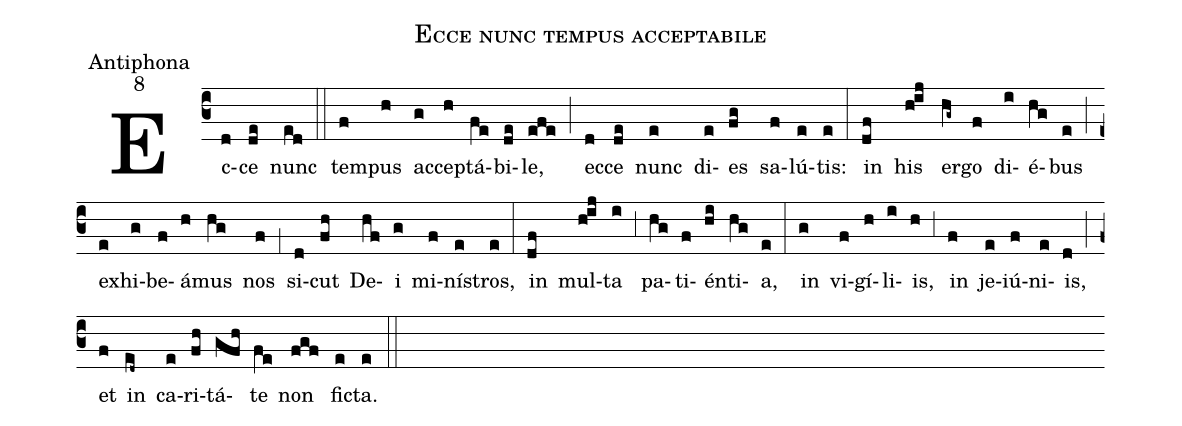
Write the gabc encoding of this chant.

name:Ecce nunc tempus acceptabile;
office-part:Antiphona;
mode:8;
%%
(c3) Ec(d)ce(de) nunc(ed) (::)
tem(f)pus(h) ac(g)cep(h)tá(fe)bi(de)le,(efe) (;) ec(d)ce(de) nunc(e) di(e)es(fg) sa(f)lú(e)tis:(e) (:)
in(df) his(h!ij) er(hg~)go(f) di(i)é(hg)bus(e) (;) ex(e)hi(g)be(f)á(h)mus(hg) nos(f) (,1) si(d)cut(fh) De(hf)i(g) mi(f)ní(e)stros,(e) (:)
in(df) mul(h!ij)ta(i) (,3) pa(hg)ti(f)én(hi)ti(hg)a,(e) (:)
in(g) vi(f)gí(h)li(i)is,(h) (,3) in(f) je(e)iú(f)ni(e)is,(d) (;) et(f) in(ed~) ca(e)ri(fh)tá(gfh)te(fe) non(fgf) fi(e)cta.(e) (::)
